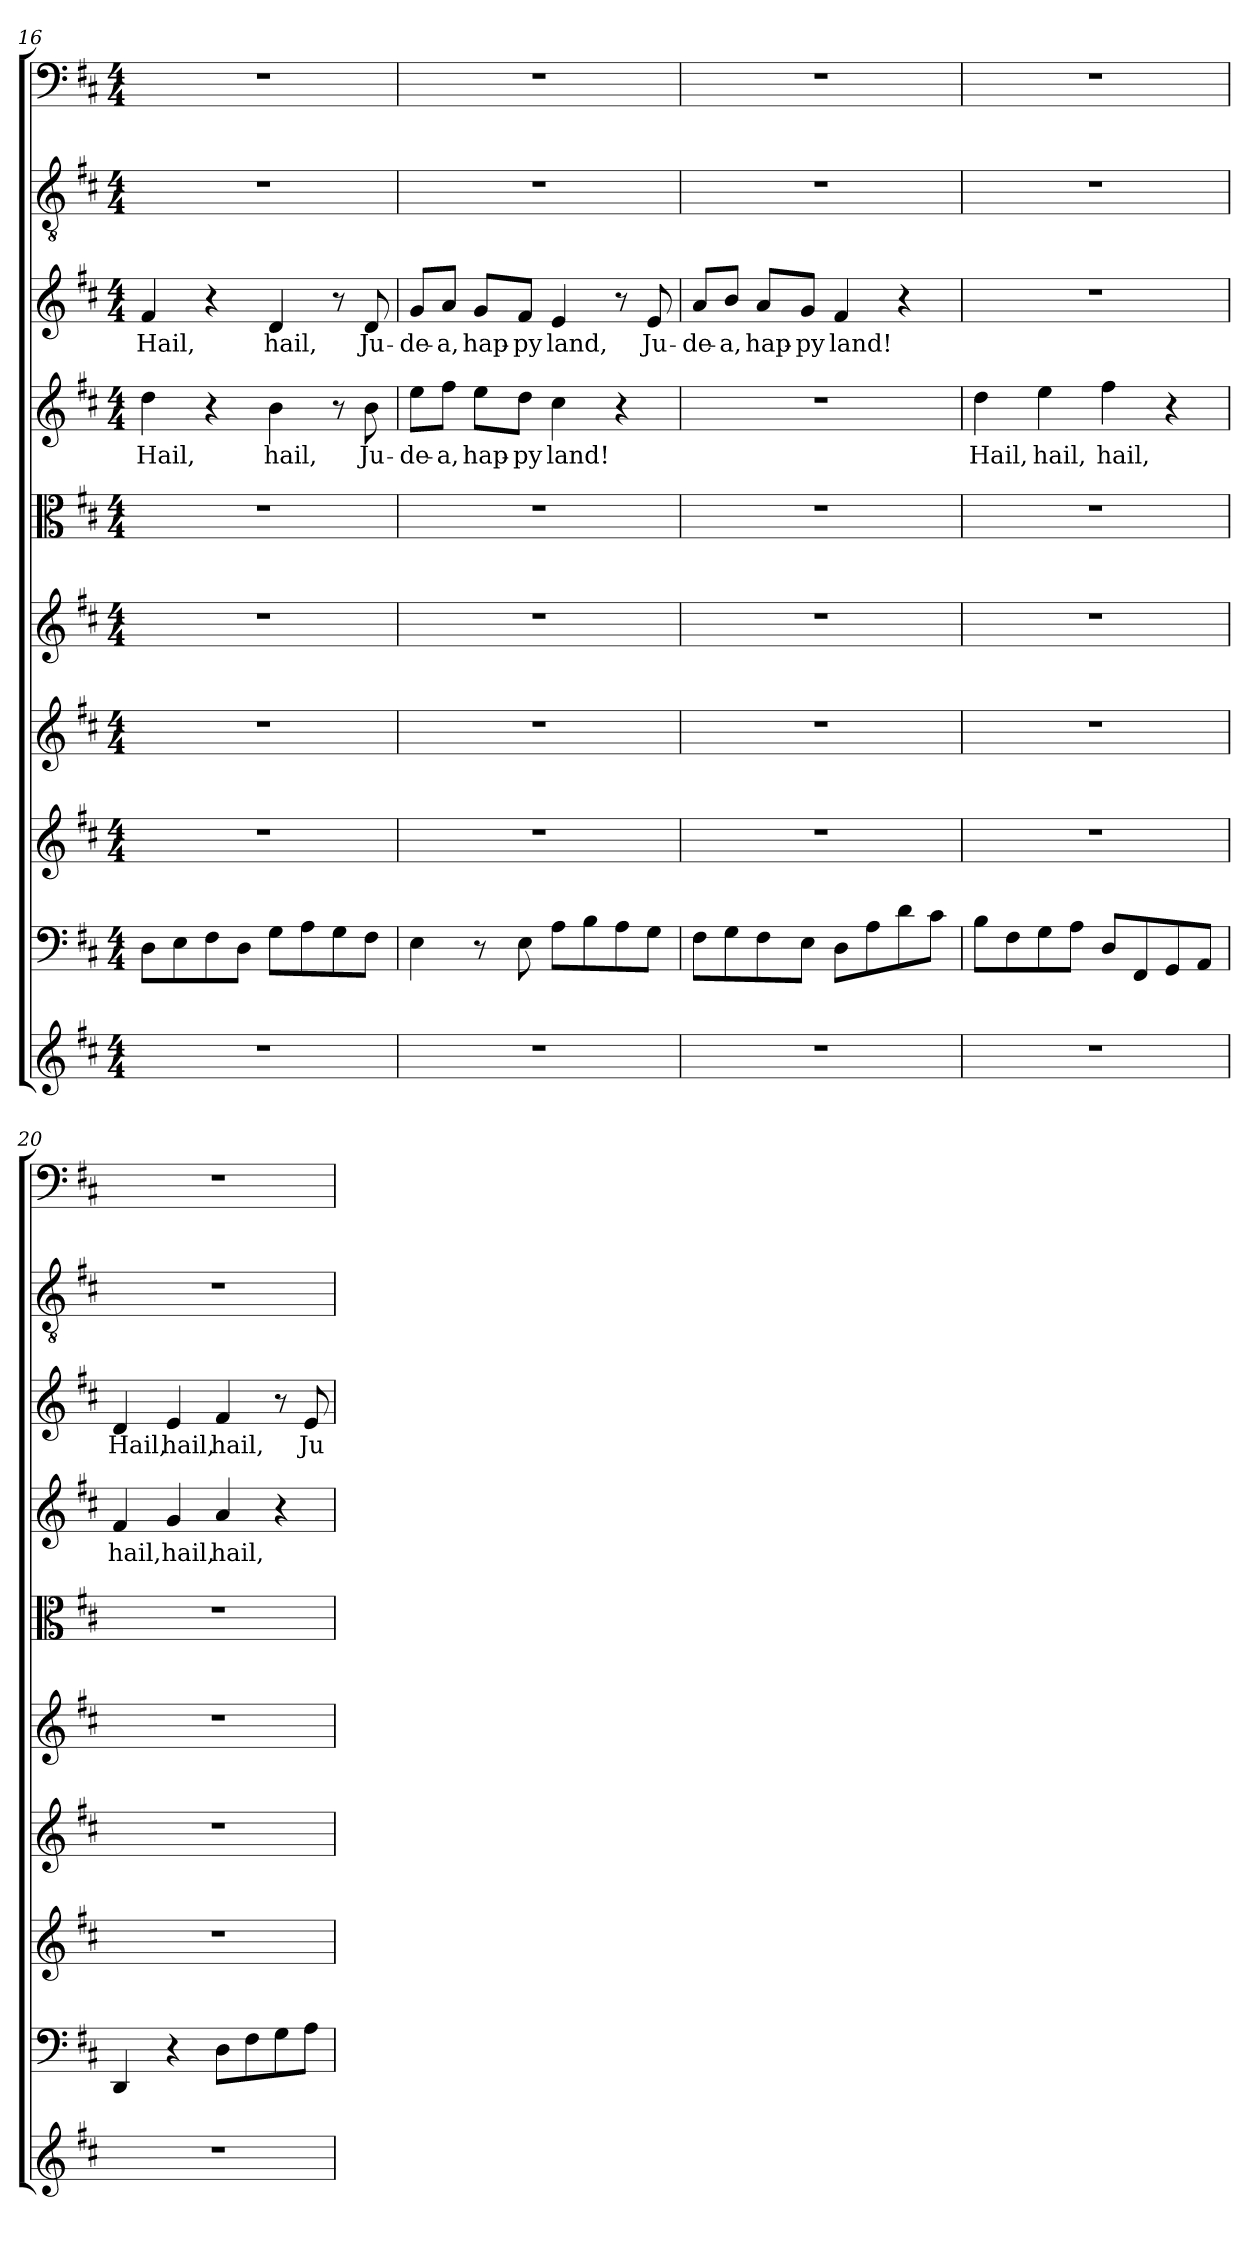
**kern	**kern	**kern	**kern	**kern	**kern	**kern	**text	**kern	**text	**kern	**kern
*part10	*part9	*part8	*part7	*part6	*part5	*part4	*part4	*part3	*part3	*part2	*part1
*staff10	*staff9	*staff8	*staff7	*staff6	*staff5	*staff4	*staff4	*staff3	*staff3	*staff2	*staff1
*clefG2	*clefF4	*clefG2	*clefG2	*clefG2	*clefC3	*clefG2	*	*clefG2	*	*clefGv2	*clefF4
*k[f#c#]	*k[f#c#]	*k[f#c#]	*k[f#c#]	*k[f#c#]	*k[f#c#]	*k[f#c#]	*	*k[f#c#]	*	*k[f#c#]	*k[f#c#]
*D:	*D:	*D:	*D:	*D:	*D:	*D:	*	*D:	*	*D:	*D:
*M4/4	*M4/4	*M4/4	*M4/4	*M4/4	*M4/4	*M4/4	*	*M4/4	*	*M4/4	*M4/4
=16	=16	=16	=16	=16	=16	=16	=16	=16	=16	=16	=16
1r	8D\L	1r	1r	1r	1r	4dd\	Hail,	4f#/	Hail,	1r	1r
.	8E\	.	.	.	.	.	.	.	.	.	.
.	8F#\	.	.	.	.	4r	.	4r	.	.	.
.	8D\J	.	.	.	.	.	.	.	.	.	.
.	8G\L	.	.	.	.	4b\	hail,	4d/	hail,	.	.
.	8A\	.	.	.	.	.	.	.	.	.	.
.	8G\	.	.	.	.	8r	.	8r	.	.	.
.	8F#\J	.	.	.	.	8b\	Ju-	8d/	Ju-	.	.
=17	=17	=17	=17	=17	=17	=17	=17	=17	=17	=17	=17
1r	4E\	1r	1r	1r	1r	8ee\L	-de-	8g/L	-de-	1r	1r
.	.	.	.	.	.	8ff#\J	-a,	8a/J	-a,	.	.
.	8r	.	.	.	.	8ee\L	hap-	8g/L	hap-	.	.
.	8E\	.	.	.	.	8dd\J	-py	8f#/J	-py	.	.
.	8A\L	.	.	.	.	4cc#\	land!	4e/	land,	.	.
.	8B\	.	.	.	.	.	.	.	.	.	.
.	8A\	.	.	.	.	4r	.	8r	.	.	.
.	8G\J	.	.	.	.	.	.	8e/	Ju-	.	.
=18	=18	=18	=18	=18	=18	=18	=18	=18	=18	=18	=18
1r	8F#\L	1r	1r	1r	1r	1r	.	8a/L	-de-	1r	1r
.	8G\	.	.	.	.	.	.	8b/J	-a,	.	.
.	8F#\	.	.	.	.	.	.	8a/L	hap-	.	.
.	8E\J	.	.	.	.	.	.	8g/J	-py	.	.
.	8D\L	.	.	.	.	.	.	4f#/	land!	.	.
.	8A\	.	.	.	.	.	.	.	.	.	.
.	8d\	.	.	.	.	.	.	4r	.	.	.
.	8c#\J	.	.	.	.	.	.	.	.	.	.
=19	=19	=19	=19	=19	=19	=19	=19	=19	=19	=19	=19
1r	8B\L	1r	1r	1r	1r	4dd\	Hail,	1r	.	1r	1r
.	8F#\	.	.	.	.	.	.	.	.	.	.
.	8G\	.	.	.	.	4ee\	hail,	.	.	.	.
.	8A\J	.	.	.	.	.	.	.	.	.	.
.	8D/L	.	.	.	.	4ff#\	hail,	.	.	.	.
.	8FF#/	.	.	.	.	.	.	.	.	.	.
.	8GG/	.	.	.	.	4r	.	.	.	.	.
.	8AA/J	.	.	.	.	.	.	.	.	.	.
=20	=20	=20	=20	=20	=20	=20	=20	=20	=20	=20	=20
1r	4DD/	1r	1r	1r	1r	4f#/	hail,	4d/	Hail,	1r	1r
.	4r	.	.	.	.	4g/	hail,	4e/	hail,	.	.
.	8D\L	.	.	.	.	4a/	hail,	4f#/	hail,	.	.
.	8F#\	.	.	.	.	.	.	.	.	.	.
.	8G\	.	.	.	.	4r	.	8r	.	.	.
.	8A\J	.	.	.	.	.	.	8e/	Ju-	.	.
=	=	=	=	=	=	=	=	=	=	=	=
*-	*-	*-	*-	*-	*-	*-	*-	*-	*-	*-	*-
